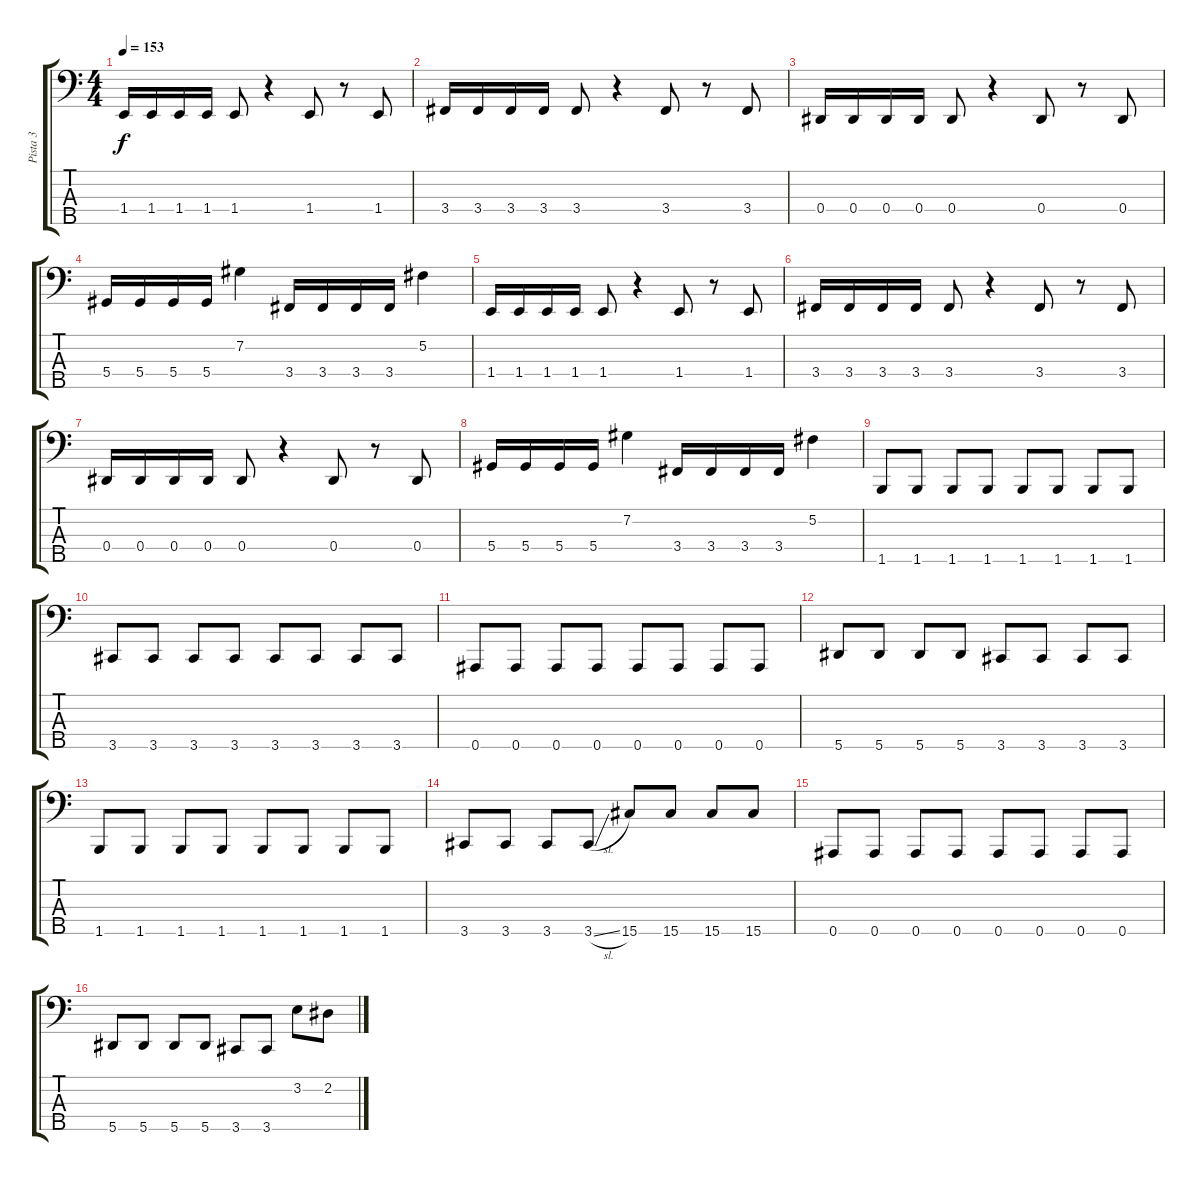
\track ("Pista 3" "Pista 3") {instrument electricbassfinger}
\staff {score tabs}
\tuning (Gb2 Db2 Ab1 Eb1 Bb0) {hide}
\ts (4 4)
\tempo 153
\clef f4
\ks c
1.4.16{dy f} 1.4.16 1.4.16 1.4.16 1.4.8 r.4 1.4.8 r.8 1.4.8 |
3.4.16 3.4.16 3.4.16 3.4.16 3.4.8 r.4 3.4.8 r.8 3.4.8 |
0.4.16 0.4.16 0.4.16 0.4.16 0.4.8 r.4 0.4.8 r.8 0.4.8 |
5.4.16 5.4.16 5.4.16 5.4.16 7.2.4 3.4.16 3.4.16 3.4.16 3.4.16 5.2.4 |
1.4.16 1.4.16 1.4.16 1.4.16 1.4.8 r.4 1.4.8 r.8 1.4.8 |
3.4.16 3.4.16 3.4.16 3.4.16 3.4.8 r.4 3.4.8 r.8 3.4.8 |
0.4.16 0.4.16 0.4.16 0.4.16 0.4.8 r.4 0.4.8 r.8 0.4.8 |
5.4.16 5.4.16 5.4.16 5.4.16 7.2.4 3.4.16 3.4.16 3.4.16 3.4.16 5.2.4 |
1.5.8 1.5.8 1.5.8 1.5.8 1.5.8 1.5.8 1.5.8 1.5.8 |
3.5.8 3.5.8 3.5.8 3.5.8 3.5.8 3.5.8 3.5.8 3.5.8 |
0.5.8 0.5.8 0.5.8 0.5.8 0.5.8 0.5.8 0.5.8 0.5.8 |
5.5.8 5.5.8 5.5.8 5.5.8 3.5.8 3.5.8 3.5.8 3.5.8 |
1.5.8 1.5.8 1.5.8 1.5.8 1.5.8 1.5.8 1.5.8 1.5.8 |
3.5.8 3.5.8 3.5.8 3.5{sl}.8 15.5.8 15.5.8 15.5.8 15.5.8 |
0.5.8 0.5.8 0.5.8 0.5.8 0.5.8 0.5.8 0.5.8 0.5.8 |
5.5.8 5.5.8 5.5.8 5.5.8 3.5.8 3.5.8 3.2.8 2.2.8
